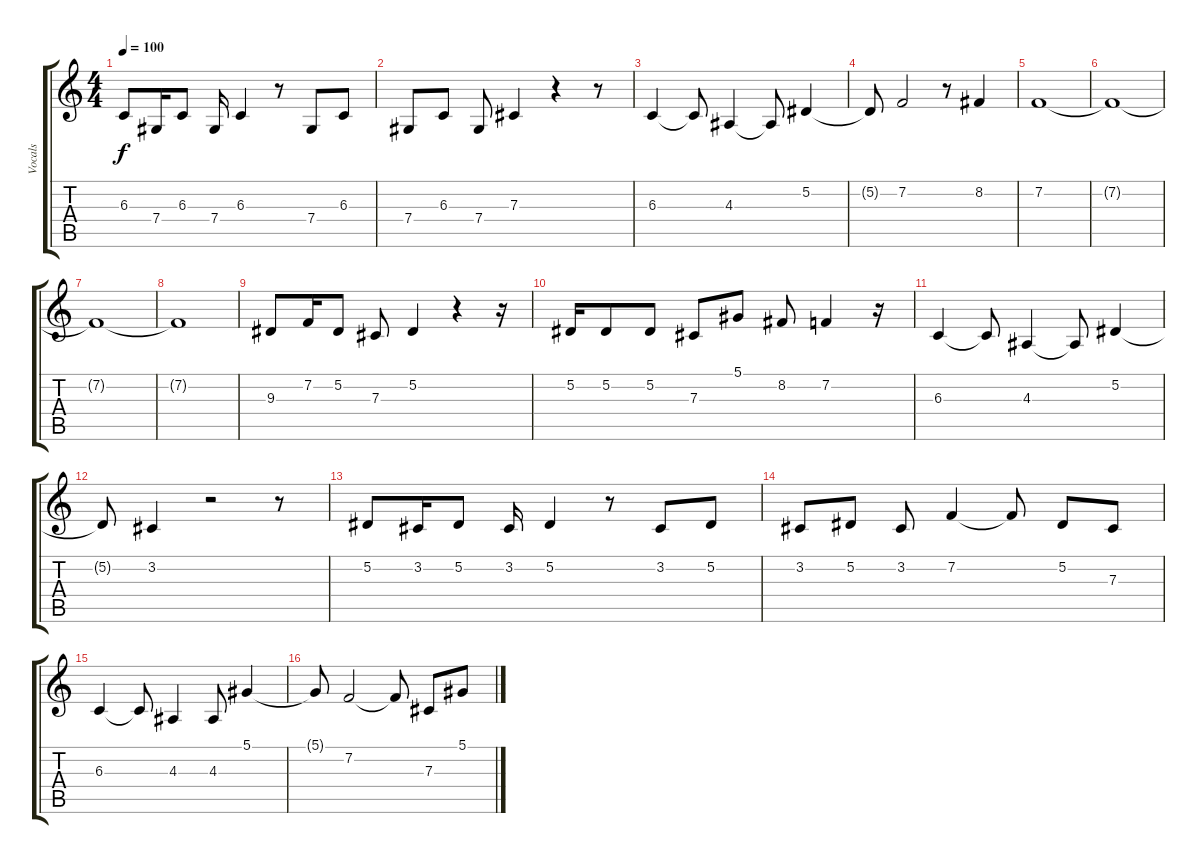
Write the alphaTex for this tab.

\track ("Vocals" "Vocals") {instrument lead6voice}
\staff {score tabs}
\tuning (Eb4 Bb3 Gb3 Db3 Ab2 Eb2) {hide}
\ts (4 4)
\tempo 100
\clef g2
\ks c
6.3.8{dy f} 7.4.16 6.3.8 7.4.16 6.3.4 r.8 7.4.8 6.3.8 |
7.4.8 6.3.8 7.4.8 7.3.4 r.4 r.8 |
6.3.4 6.3{t}.8 4.3.4 4.3{t}.8 5.2.4 |
5.2{t}.8 7.2.2 r.8 8.2.4 |
7.2.1 |
7.2{t}.1 |
7.2{t}.1 |
7.2{t}.1 |
9.3.8 7.2.16 5.2.8 7.3.8 5.2.4 r.4 r.16 |
5.2.16 5.2.8 5.2.8 7.3.8 5.1.8 8.2.8 7.2.4 r.16 |
6.3.4 6.3{t}.8 4.3.4 4.3{t}.8 5.2.4 |
5.2{t}.8 3.2.4 r.2 r.8 |
5.2.8 3.2.16 5.2.8 3.2.16 5.2.4 r.8 3.2.8 5.2.8 |
3.2.8 5.2.8 3.2.8 7.2.4 7.2{t}.8 5.2.8 7.3.8 |
6.3.4 6.3{t}.8 4.3.4 4.3.8 5.1.4 |
5.1{t}.8 7.2.2 7.2{t}.8 7.3.8 5.1.8
